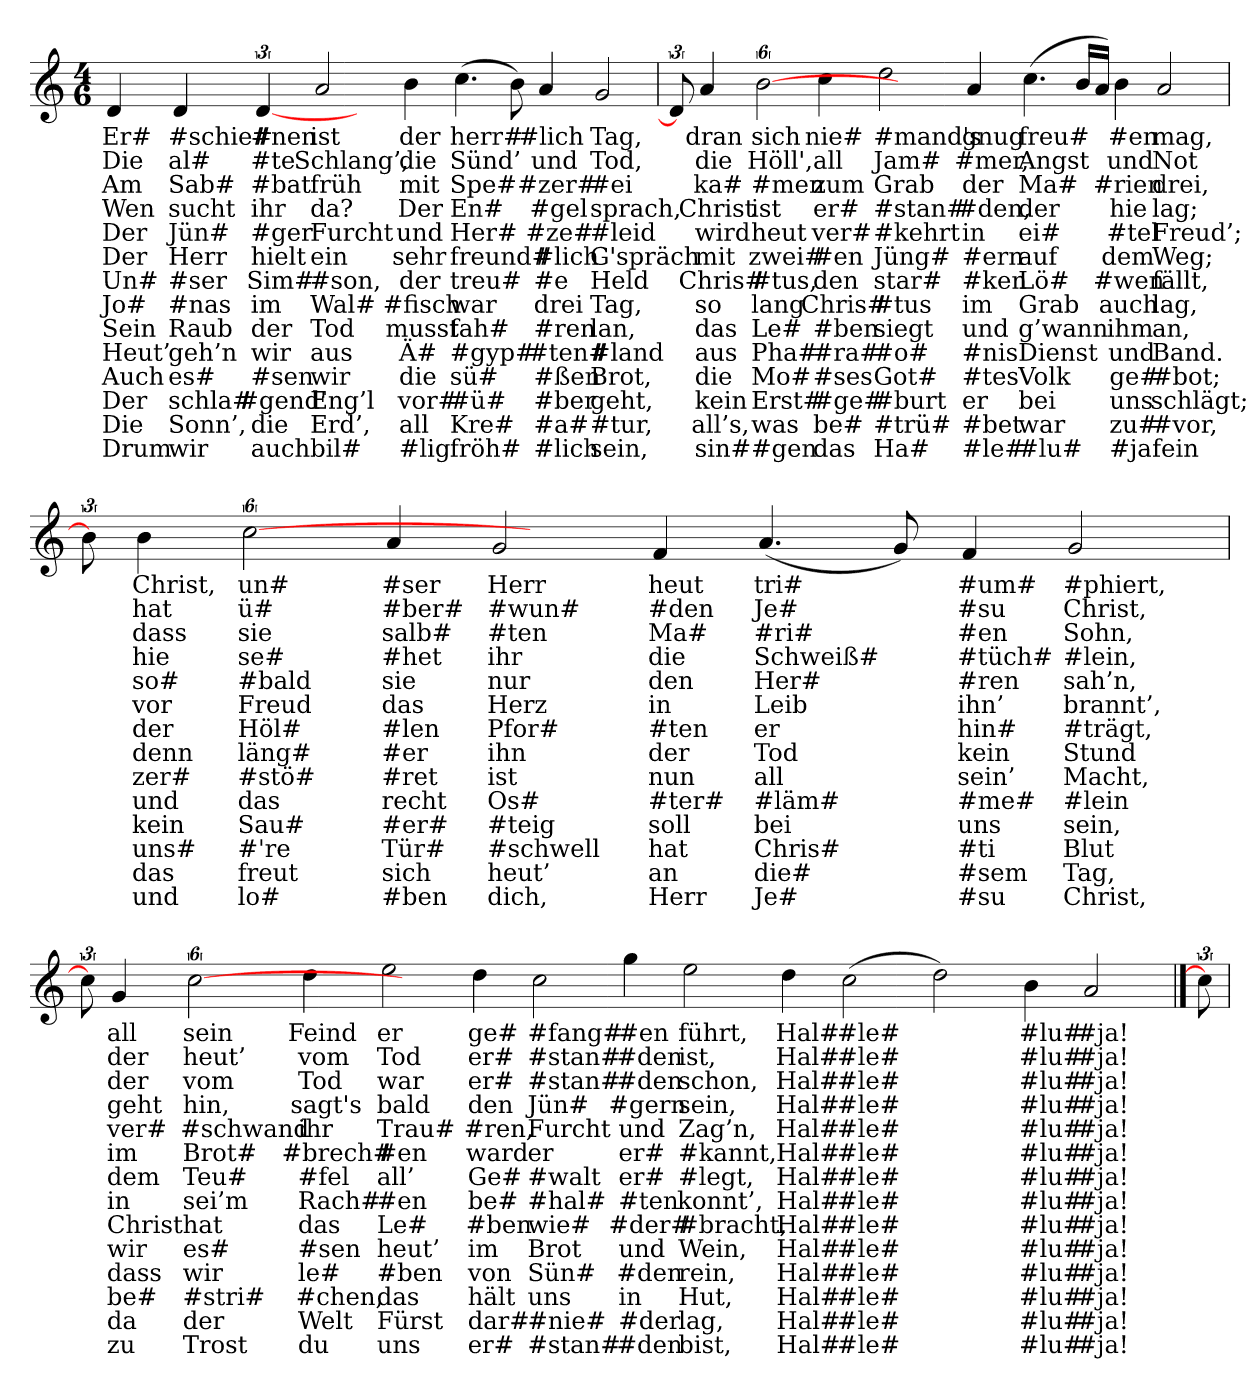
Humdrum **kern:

**kern	**text	**text	**text	**text	**text	**text	**text	**text	**text	**text	**text	**text	**text	**text
*part1	*part1	*part1	*part1	*part1	*part1	*part1	*part1	*part1	*part1	*part1	*part1	*part1	*part1	*part1
*staff1	*staff1	*staff1	*staff1	*staff1	*staff1	*staff1	*staff1	*staff1	*staff1	*staff1	*staff1	*staff1	*staff1	*staff1
*clefG2	*	*	*	*	*	*	*	*	*	*	*	*	*	*
*M4/6	*	*	*	*	*	*	*	*	*	*	*	*	*	*
=	=	=	=	=	=	=	=	=	=	=	=	=	=	=
4d	Er#	Die	Am	Wen	Der	Der	Un#	Jo#	Sein	Heut’	Auch	Der	Die	Drum
4d	#schie#	al#	Sab#	sucht	Jün#	Herr	#ser	#nas	Raub	geh’n	es#	schla#	Sonn’,	wir
[6d	#nen	#te	#bat	ihr	#ger	hielt	Sim#	im	der	wir	#sen	#gend'	die	auch
12ryy	.	.	.	.	.	.	.	.	.	.	.	.	.	.
2a	ist	Schlang’,	früh	da?	Furcht	ein	#son,	Wal#	Tod	aus	wir	Eng’l	Erd’,	bil#
4b	der	die	mit	Der	und	sehr	der	#fisch	musst	Ä#	die	vor#	all	#lig
(4.cc	herr#	Sünd’	Spe#	En#	Her#	freund#	treu#	war	fah#	#gyp#	sü#	#ü#	Kre#	fröh#
8b)	.	.	.	.	.	.	.	.	.	.	.	.	.	.
4a	#lich	und	#zer#	#gel	#ze#	#lich	#e	drei	#ren	#ten#	#ßen	#ber	#a#	#lich
2g	Tag,	Tod,	#ei	sprach,	#leid	G'spräch	Held	Tag,	lan,	#land	Brot,	geht,	#tur,	sein,
=	=	=	=	=	=	=	=	=	=	=	=	=	=	=
12d]	.	.	.	.	.	.	.	.	.	.	.	.	.	.
4a	dran	die	ka#	Christ	wird	mit	Chris#	so	das	aus	die	kein	all’s,	sin#
[12%5b	sich	Höll',	#men	ist	heut	zwei#	#tus,	lang	Le#	Pha#	Mo#	Erst#	was	#gen
4cc	nie#	all	zum	er#	ver#	#en	den	Chris#	#ben	#ra#	#ses	#ge#	be#	das
2dd	#mand's	Jam#	Grab	#stan#	#kehrt	Jüng#	star#	#tus	siegt	#o#	Got#	#burt	#trü#	Ha#
4a	gnug	#mer,	der	#den,	in	#ern	#ken	im	und	#nis	#tes	er	#bet	#le#
(4.cc	freu#	Angst	Ma#	der	ei#	auf	Lö#	Grab	g’wann	Dienst	Volk	bei	war	#lu#
16bLL	.	.	.	.	.	.	.	.	.	.	.	.	.	.
16aJJ)	.	.	.	.	.	.	.	.	.	.	.	.	.	.
4b	#en	und	#rien	hie	#tel	dem	#wen	auch	ihm	und	ge#	uns	zu#	#ja
2a	mag,	Not	drei,	lag;	Freud’;	Weg;	fällt,	lag,	an,	Band.	#bot;	schlägt;	#vor,	fein
=	=	=	=	=	=	=	=	=	=	=	=	=	=	=
12b]	.	.	.	.	.	.	.	.	.	.	.	.	.	.
4b	Christ,	hat	dass	hie	so#	vor	der	denn	zer#	und	kein	uns#	das	und
[12%5cc	un#	ü#	sie	se#	#bald	Freud	Höl#	läng#	#stö#	das	Sau#	#'re	freut	lo#
4a	#ser	#ber#	salb#	#het	sie	das	#len	#er	#ret	recht	#er#	Tür#	sich	#ben
2g	Herr	#wun#	#ten	ihr	nur	Herz	Pfor#	ihn	ist	Os#	#teig	#schwell	heut’	dich,
4f	heut	#den	Ma#	die	den	in	#ten	der	nun	#ter#	soll	hat	an	Herr
(4.a	tri#	Je#	#ri#	Schweiß#	Her#	Leib	er	Tod	all	#läm#	bei	Chris#	die#	Je#
8g)	.	.	.	.	.	.	.	.	.	.	.	.	.	.
4f	#um#	#su	#en	#tüch#	#ren	ihn’	hin#	kein	sein’	#me#	uns	#ti	#sem	#su
2g	#phiert,	Christ,	Sohn,	#lein,	sah’n,	brannt’,	#trägt,	Stund	Macht,	#lein	sein,	Blut	Tag,	Christ,
=	=	=	=	=	=	=	=	=	=	=	=	=	=	=
12cc]	.	.	.	.	.	.	.	.	.	.	.	.	.	.
4g	all	der	der	geht	ver#	im	dem	in	Christ	wir	dass	be#	da	zu
[12%5cc	sein	heut’	vom	hin,	#schwand	Brot#	Teu#	sei’m	hat	es#	wir	#stri#	der	Trost
4dd	Feind	vom	Tod	sagt's	ihr	#brech#	#fel	Rach#	das	#sen	le#	#chen,	Welt	du
2ee	er	Tod	war	bald	Trau#	#en	all’	#en	Le#	heut’	#ben	das	Fürst	uns
4dd	ge#	er#	er#	den	#ren,	ward	Ge#	be#	#ben	im	von	hält	dar#	er#
2cc	#fang#	#stan#	#stan#	Jün#	Furcht	er	#walt	#hal#	wie#	Brot	Sün#	uns	#nie#	#stan#
4gg	#en	#den	#den	#gern	und	er#	er#	#ten	#der#	und	#den	in	#der	#den
2ee	führt,	ist,	schon,	sein,	Zag’n,	#kannt,	#legt,	konnt’,	#bracht,	Wein,	rein,	Hut,	lag,	bist,
4dd	Hal#	Hal#	Hal#	Hal#	Hal#	Hal#	Hal#	Hal#	Hal#	Hal#	Hal#	Hal#	Hal#	Hal#
(2cc	#le#	#le#	#le#	#le#	#le#	#le#	#le#	#le#	#le#	#le#	#le#	#le#	#le#	#le#
2dd)	.	.	.	.	.	.	.	.	.	.	.	.	.	.
4b	#lu#	#lu#	#lu#	#lu#	#lu#	#lu#	#lu#	#lu#	#lu#	#lu#	#lu#	#lu#	#lu#	#lu#
2a	#ja!	#ja!	#ja!	#ja!	#ja!	#ja!	#ja!	#ja!	#ja!	#ja!	#ja!	#ja!	#ja!	#ja!
==1	==1	==1	==1	==1	==1	==1	==1	==1	==1	==1	==1	==1	==1	==1
12cc]	.	.	.	.	.	.	.	.	.	.	.	.	.	.
=	=	=	=	=	=	=	=	=	=	=	=	=	=	=
*-	*-	*-	*-	*-	*-	*-	*-	*-	*-	*-	*-	*-	*-	*-
